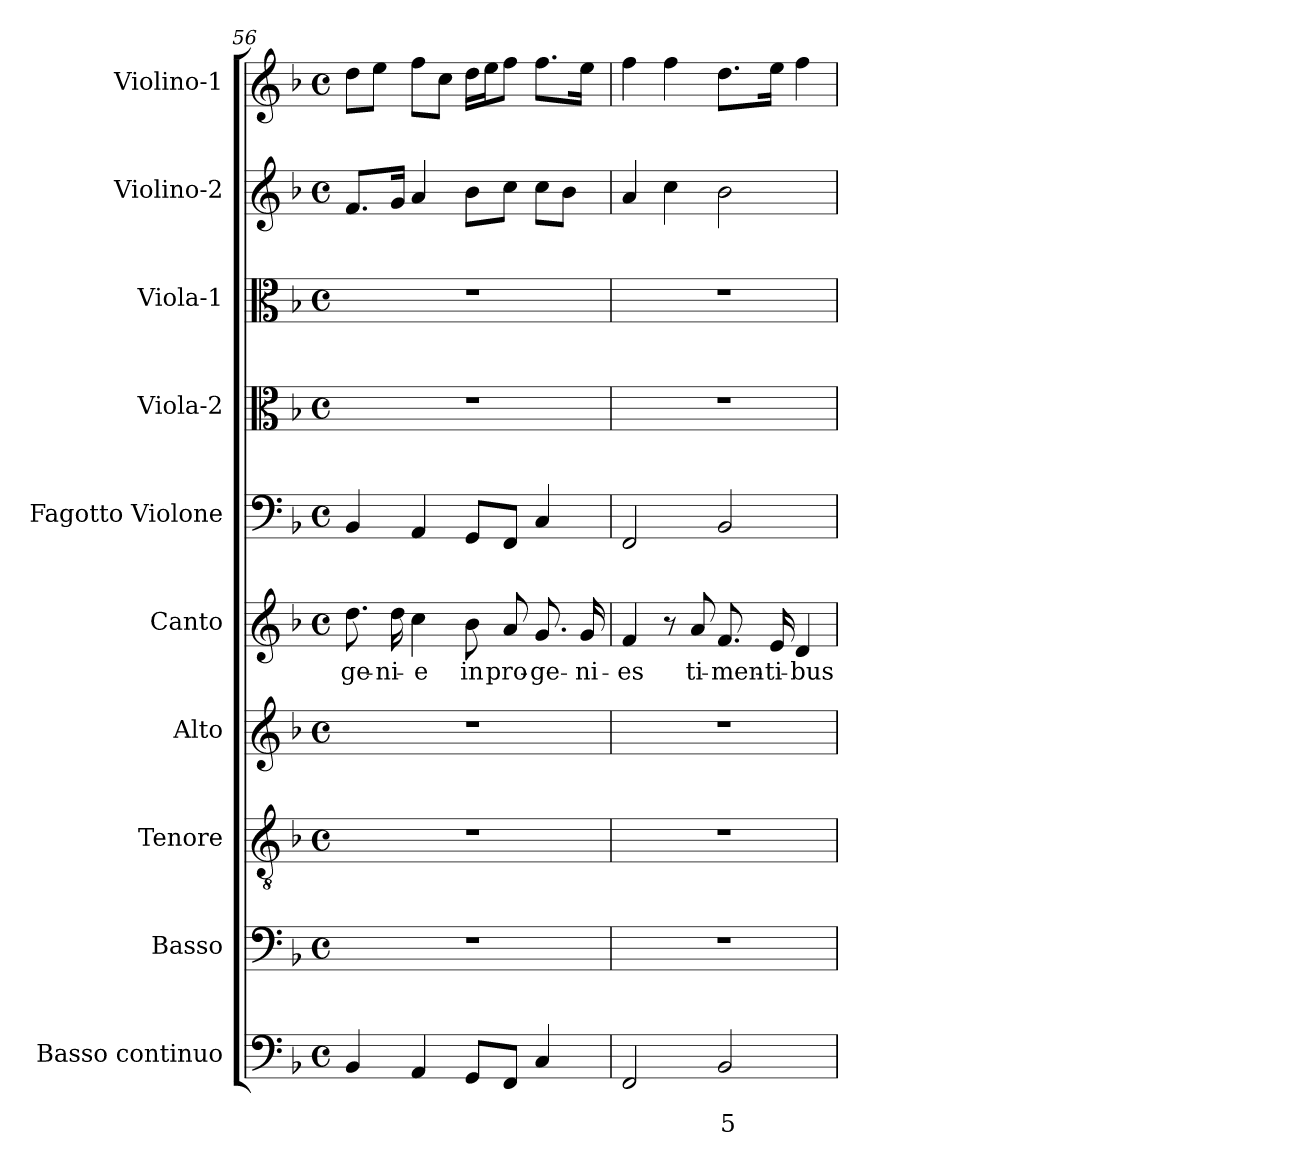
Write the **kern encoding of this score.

**kern	**text	**text	**kern	**kern	**kern	**kern	**text	**kern	**kern	**kern	**kern	**kern
*part10	*part10	*part10	*part9	*part8	*part7	*part6	*part6	*part5	*part4	*part3	*part2	*part1
*staff10	*staff10	*staff10	*staff9	*staff8	*staff7	*staff6	*staff6	*staff5	*staff4	*staff3	*staff2	*staff1
*I"Basso continuo	*	*	*I"Basso	*I"Tenore	*I"Alto	*I"Canto	*	*I"Fagotto Violone	*I"Viola-2	*I"Viola-1	*I"Violino-2	*I"Violino-1
!!LO:PB:g=z
*clefF4	*	*	*clefF4	*clefGv2	*clefG2	*clefG2	*	*clefF4	*clefC3	*clefC3	*clefG2	*clefG2
*k[b-]	*	*	*k[b-]	*k[b-]	*k[b-]	*k[b-]	*	*k[b-]	*k[b-]	*k[b-]	*k[b-]	*k[b-]
*F:	*	*	*F:	*F:	*F:	*F:	*	*F:	*F:	*F:	*F:	*F:
*M4/4	*	*	*M4/4	*M4/4	*M4/4	*M4/4	*	*M4/4	*M4/4	*M4/4	*M4/4	*M4/4
*met(c)	*	*	*met(c)	*met(c)	*met(c)	*met(c)	*	*met(c)	*met(c)	*met(c)	*met(c)	*met(c)
=56	=56	=56	=56	=56	=56	=56	=56	=56	=56	=56	=56	=56
!	!	!	!	!	!	!	!LO:LY:b	!	!	!	!	!
4BB-/	.	.	1r	1r	1r	8.dd\	-ge-	4BB-/	1r	1r	8.f/L	8dd\L
.	.	.	.	.	.	.	.	.	.	.	.	8ee\J
!	!	!	!	!	!	!	!LO:LY:b	!	!	!	!	!
.	.	.	.	.	.	16dd\	-ni-	.	.	.	16g/Jk	.
!	!	!	!	!	!	!	!LO:LY:b	!	!	!	!	!
4AA/	.	.	.	.	.	4cc\	-e	4AA/	.	.	4a/	8ff\L
.	.	.	.	.	.	.	.	.	.	.	.	8cc\J
!	!	!	!	!	!	!	!LO:LY:b	!	!	!	!	!
8GG/L	.	.	.	.	.	8b-\	in	8GG/L	.	.	8b-\L	16dd\LL
.	.	.	.	.	.	.	.	.	.	.	.	16ee\J
!	!	!	!	!	!	!	!LO:LY:b	!	!	!	!	!
8FF/J	.	.	.	.	.	8a/	pro-	8FF/J	.	.	8cc\J	8ff\J
!	!	!	!	!	!	!	!LO:LY:b	!	!	!	!	!
4C/	.	.	.	.	.	8.g/	-ge-	4C/	.	.	8cc\L	8.ff\L
.	.	.	.	.	.	.	.	.	.	.	8b-\J	.
!	!	!	!	!	!	!	!LO:LY:b	!	!	!	!	!
.	.	.	.	.	.	16g/	-ni-	.	.	.	.	16ee\Jk
=57	=57	=57	=57	=57	=57	=57	=57	=57	=57	=57	=57	=57
!	!	!	!	!	!	!	!LO:LY:b	!	!	!	!	!
2FF/	.	.	1r	1r	1r	4f/	-es	2FF/	1r	1r	4a/	4ff\
.	.	.	.	.	.	8r	.	.	.	.	4cc\	4ff\
!	!	!	!	!	!	!	!LO:LY:b	!	!	!	!	!
.	.	.	.	.	.	8a/	ti-	.	.	.	.	.
!	!	!LO:LY:b	!	!	!	!	!	!	!	!	!	!
!	!	!	!	!	!	!	!LO:LY:b	!	!	!	!	!
2BB-/	.	5	.	.	.	8.f/	-men-	2BB-/	.	.	2b-\	8.dd\L
!	!	!	!	!	!	!	!LO:LY:b	!	!	!	!	!
.	.	.	.	.	.	16e/	-ti-	.	.	.	.	16ee\Jk
!	!	!	!	!	!	!	!LO:LY:b	!	!	!	!	!
.	.	.	.	.	.	4d/	-bus	.	.	.	.	4ff\
=	=	=	=	=	=	=	=	=	=	=	=	=
*-	*-	*-	*-	*-	*-	*-	*-	*-	*-	*-	*-	*-
